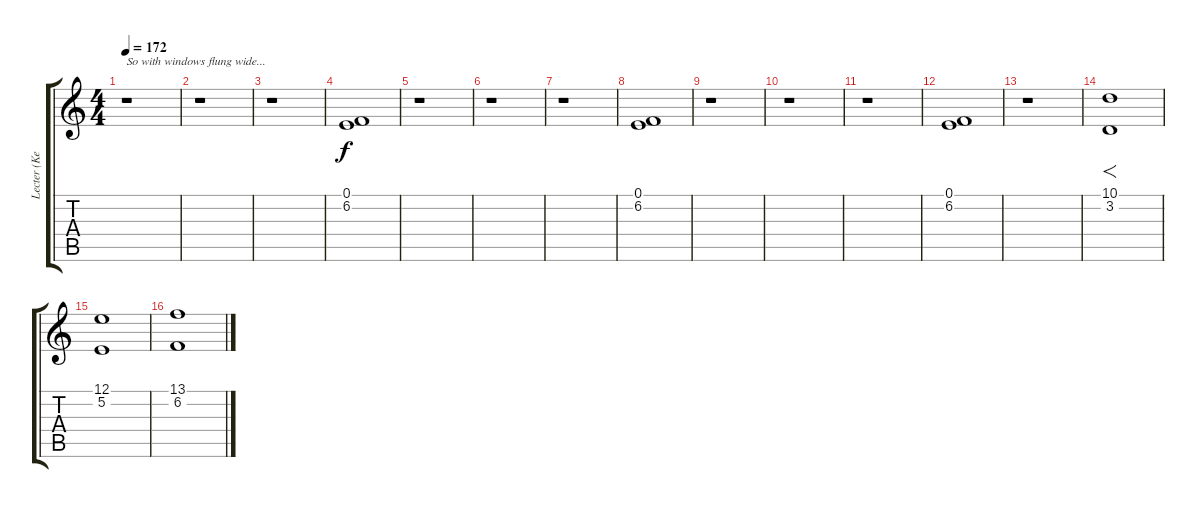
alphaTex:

\track ("Lecter (KeybLeft)" "Lecter (Ke") {instrument pad4choir}
\staff {score tabs}
\tuning (E4 B3 G3 D3 A2 E2) {hide}
\ts (4 4)
\tempo 172
\clef g2
\ks c
r.1{txt "So with windows flung wide..." dy f} |
r.1 |
r.1{instrument pad8sweep} |
(0.1 6.2).1 |
r.1 |
r.1 |
r.1 |
(0.1 6.2).1 |
r.1 |
r.1 |
r.1 |
(0.1 6.2).1 |
r.1 |
(10.1 3.2).1{f} |
(12.1 5.2).1 |
(13.1 6.2).1
